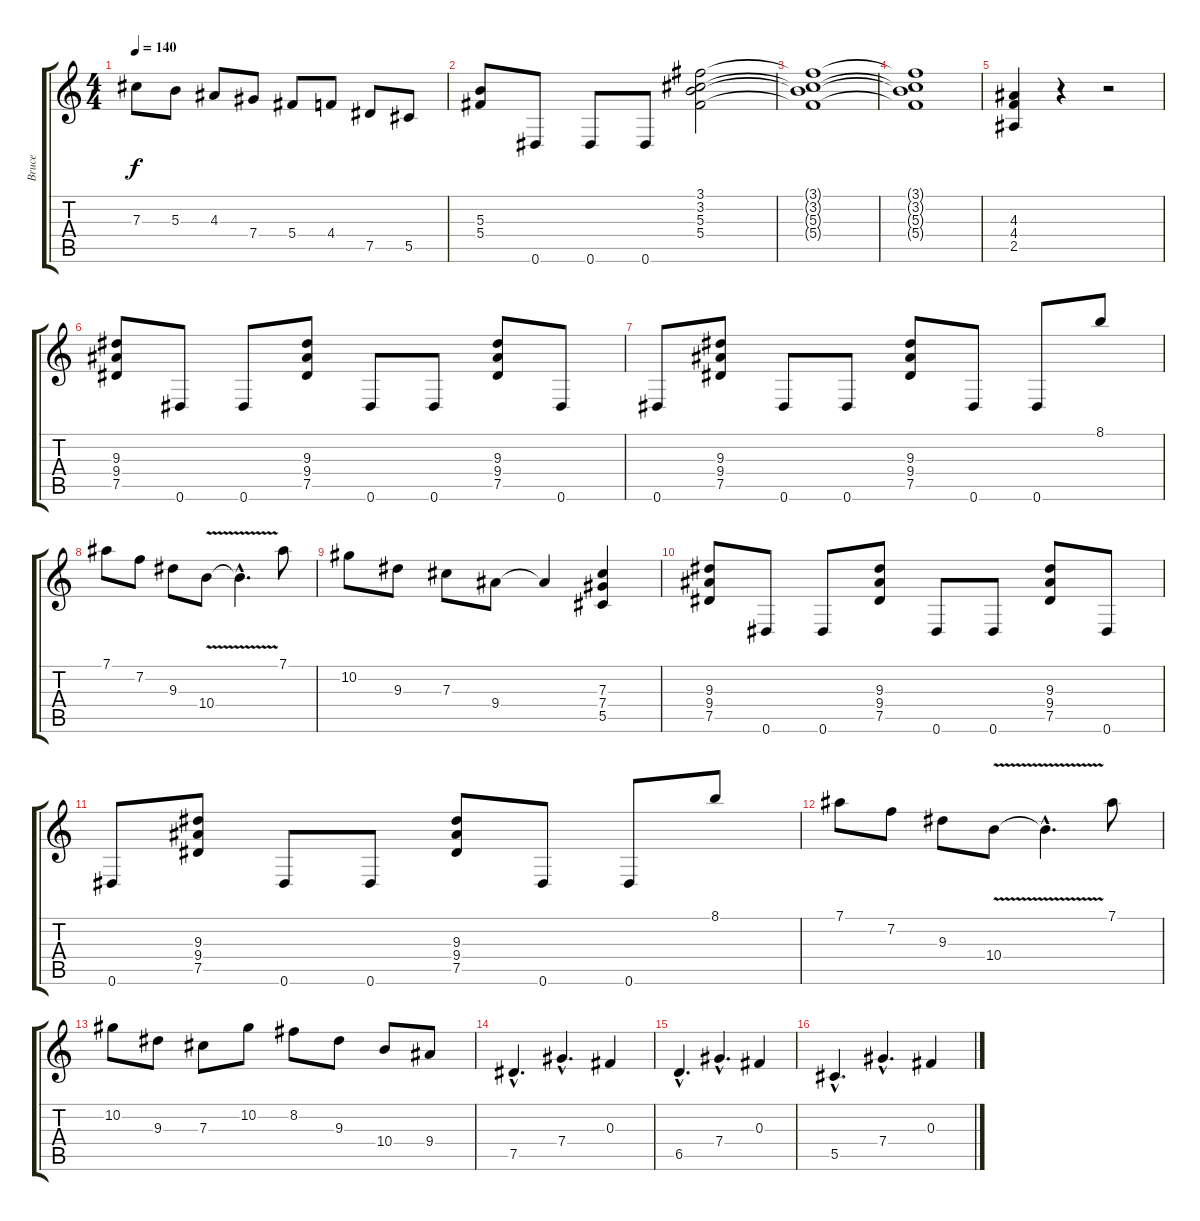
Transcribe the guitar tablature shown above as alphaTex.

\track ("Bruce" "Bruce") {instrument distortionguitar}
\staff {score tabs}
\tuning (Eb4 Bb3 Gb3 Db3 Ab2 Eb2) {hide}
\ts (4 4)
\tempo 140
\clef g2
\ks c
7.3.8{dy f} 5.3.8 4.3.8 7.4.8 5.4.8 4.4.8 7.5.8 5.5.8 |
(5.3 5.4).8 0.6.8 0.6.8 0.6.8 (3.1 3.2 5.3 5.4).2 |
(3.1{t} 3.2{t} 5.3{t} 5.4{t}).1 |
(3.1{t} 3.2{t} 5.3{t} 5.4{t}).1 |
(4.3 4.4 2.5).4 r.4 r.2 |
(9.3 9.4 7.5).8 0.6.8 0.6.8 (9.3 9.4 7.5).8 0.6.8 0.6.8 (9.3 9.4 7.5).8 0.6.8 |
0.6.8 (9.3 9.4 7.5).8 0.6.8 0.6.8 (9.3 9.4 7.5).8 0.6.8 0.6.8 8.1.8 |
7.1.8 7.2.8 9.3.8 10.4{v}.8 10.4{hac t}.4{d} 7.1.8 |
10.2.8 9.3.8 7.3.8 9.4.8 9.4{t}.4 (7.3 7.4 5.5).4 |
(9.3 9.4 7.5).8 0.6.8 0.6.8 (9.3 9.4 7.5).8 0.6.8 0.6.8 (9.3 9.4 7.5).8 0.6.8 |
0.6.8 (9.3 9.4 7.5).8 0.6.8 0.6.8 (9.3 9.4 7.5).8 0.6.8 0.6.8 8.1.8 |
7.1.8 7.2.8 9.3.8 10.4{v}.8 10.4{hac t}.4{d} 7.1.8 |
10.2.8 9.3.8 7.3.8 10.2.8 8.2.8 9.3.8 10.4.8 9.4.8 |
7.5{hac}.4{d} 7.4{hac}.4{d} 0.3.4 |
6.5{hac}.4{d} 7.4{hac}.4{d} 0.3.4 |
5.5{hac}.4{d} 7.4{hac}.4{d} 0.3.4
